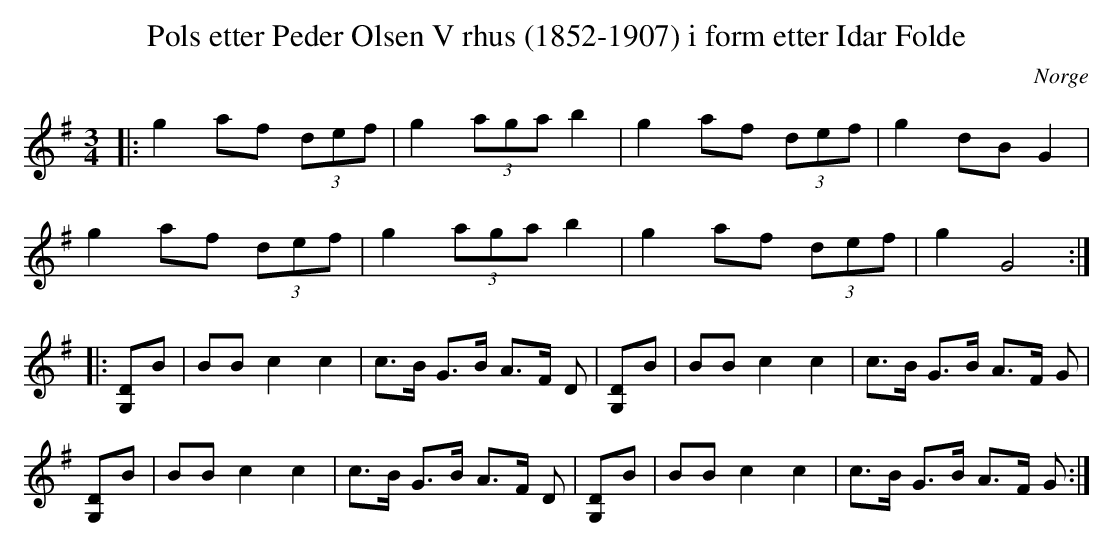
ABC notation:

X:1
T:Pols etter Peder Olsen V rhus (1852-1907) i form etter Idar Folde
O:Norge
M:3/4
L:1/8
K:G
|: g2 af (3def | g2 (3aga b2 | g2 af (3def | g2 dB G2 |
   g2 af (3def | g2 (3aga b2 | g2 af (3def | g2 G4 :|
|: [G,D]B | BB c2 c2 | c>B G>B A>F D | [G,D]B | BB c2 c2 | c>B G>B A>F G  |
   [G,D]B | BB c2 c2 | c>B G>B A>F D | [G,D]B | BB c2 c2 | c>B G>B A>F G :|
